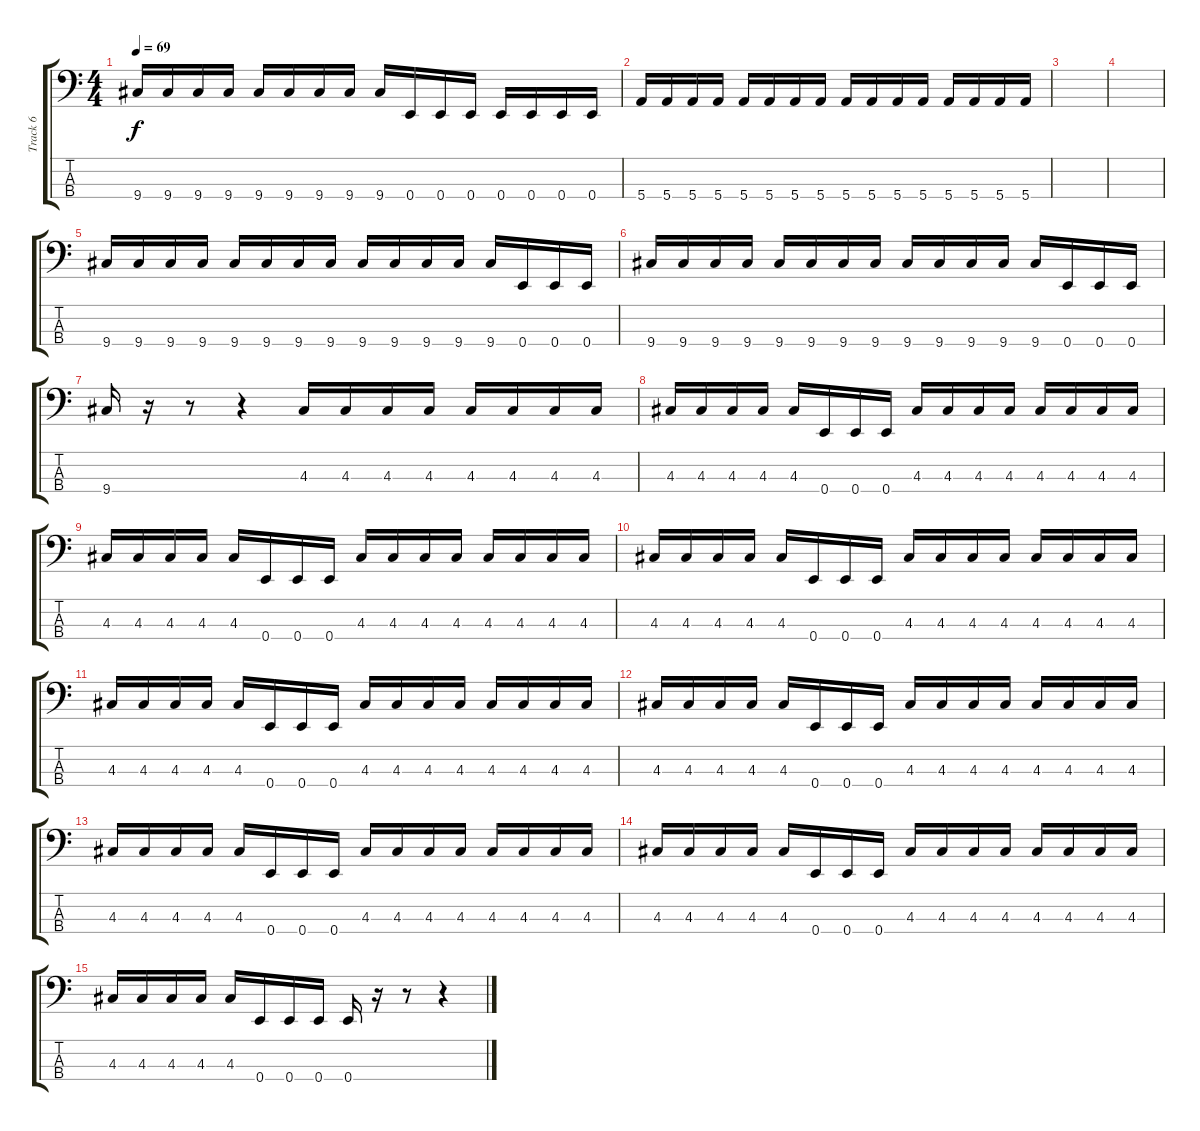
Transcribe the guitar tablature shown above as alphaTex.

\track ("Track 6" "Track 6") {instrument electricbasspick}
\staff {score tabs}
\tuning (G2 D2 A1 E1) {hide}
\ts (4 4)
\tempo 69
\clef f4
\ks c
9.4.16{dy f} 9.4.16 9.4.16 9.4.16 9.4.16 9.4.16 9.4.16 9.4.16 9.4.16 0.4.16 0.4.16 0.4.16 0.4.16 0.4.16 0.4.16 0.4.16 |
5.4.16 5.4.16 5.4.16 5.4.16 5.4.16 5.4.16 5.4.16 5.4.16 5.4.16 5.4.16 5.4.16 5.4.16 5.4.16 5.4.16 5.4.16 5.4.16 |
|
|
9.4.16 9.4.16 9.4.16 9.4.16 9.4.16 9.4.16 9.4.16 9.4.16 9.4.16 9.4.16 9.4.16 9.4.16 9.4.16 0.4.16 0.4.16 0.4.16 |
9.4.16 9.4.16 9.4.16 9.4.16 9.4.16 9.4.16 9.4.16 9.4.16 9.4.16 9.4.16 9.4.16 9.4.16 9.4.16 0.4.16 0.4.16 0.4.16 |
9.4.16 r.16 r.8 r.4 4.3.16 4.3.16 4.3.16 4.3.16 4.3.16 4.3.16 4.3.16 4.3.16 |
4.3.16 4.3.16 4.3.16 4.3.16 4.3.16 0.4.16 0.4.16 0.4.16 4.3.16 4.3.16 4.3.16 4.3.16 4.3.16 4.3.16 4.3.16 4.3.16 |
4.3.16 4.3.16 4.3.16 4.3.16 4.3.16 0.4.16 0.4.16 0.4.16 4.3.16 4.3.16 4.3.16 4.3.16 4.3.16 4.3.16 4.3.16 4.3.16 |
4.3.16 4.3.16 4.3.16 4.3.16 4.3.16 0.4.16 0.4.16 0.4.16 4.3.16 4.3.16 4.3.16 4.3.16 4.3.16 4.3.16 4.3.16 4.3.16 |
4.3.16 4.3.16 4.3.16 4.3.16 4.3.16 0.4.16 0.4.16 0.4.16 4.3.16 4.3.16 4.3.16 4.3.16 4.3.16 4.3.16 4.3.16 4.3.16 |
4.3.16 4.3.16 4.3.16 4.3.16 4.3.16 0.4.16 0.4.16 0.4.16 4.3.16 4.3.16 4.3.16 4.3.16 4.3.16 4.3.16 4.3.16 4.3.16 |
4.3.16 4.3.16 4.3.16 4.3.16 4.3.16 0.4.16 0.4.16 0.4.16 4.3.16 4.3.16 4.3.16 4.3.16 4.3.16 4.3.16 4.3.16 4.3.16 |
4.3.16 4.3.16 4.3.16 4.3.16 4.3.16 0.4.16 0.4.16 0.4.16 4.3.16 4.3.16 4.3.16 4.3.16 4.3.16 4.3.16 4.3.16 4.3.16 |
4.3.16 4.3.16 4.3.16 4.3.16 4.3.16 0.4.16 0.4.16 0.4.16 0.4.16 r.16 r.8 r.4
